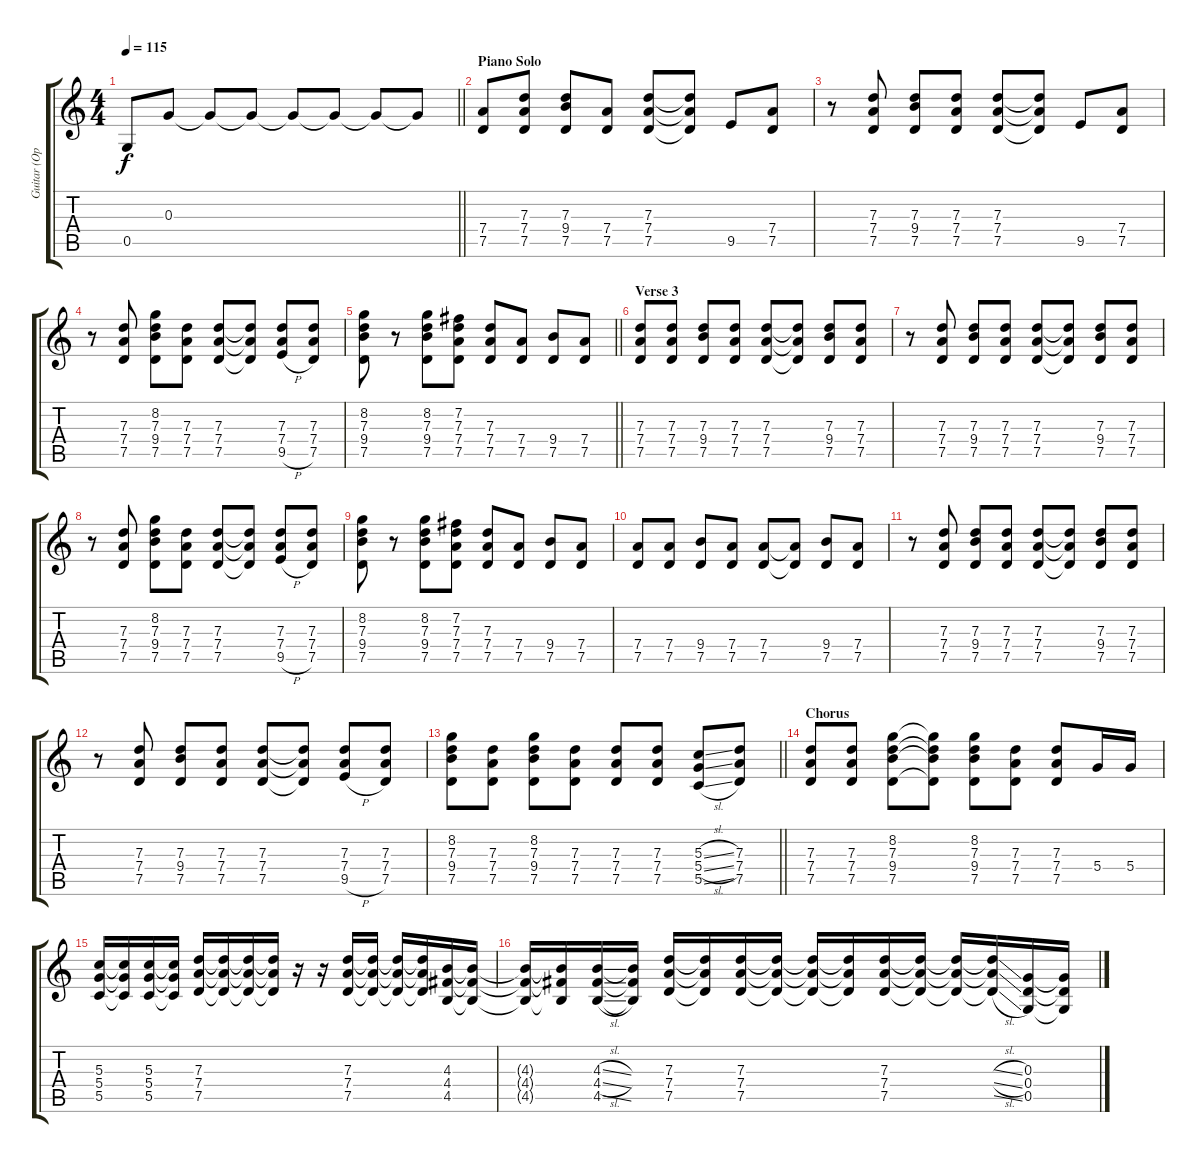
\track ("Guitar (Open G)" "Guitar (Op") {instrument distortionguitar}
\staff {score tabs}
\tuning (D4 B3 G3 D3 G2 D2) {hide}
\ts (4 4)
\tempo 115
\clef g2
\barLineRight lightlight
\ks c
0.5.8{dy f} 0.3.8 0.3{t}.8 0.3{t}.8 0.3{t}.8 0.3{t}.8 0.3{t}.8 0.3{t}.8 |
\section ("" "Piano Solo")
(7.4 7.5).8 (7.3 7.4 7.5).8 (7.3 9.4 7.5).8 (7.4 7.5).8 (7.3 7.4 7.5).8 (7.3{t} 7.4{t} 7.5{t}).8 9.5.8 (7.4 7.5).8 |
r.8 (7.3 7.4 7.5).8 (7.3 9.4 7.5).8 (7.3 7.4 7.5).8 (7.3 7.4 7.5).8 (7.3{t} 7.4{t} 7.5{t}).8 9.5.8 (7.4 7.5).8 |
r.8 (7.3 7.4 7.5).8 (8.2 7.3 9.4 7.5).8 (7.3 7.4 7.5).8 (7.3 7.4 7.5).8 (7.3{t} 7.4{t} 7.5{t}).8 (7.3 7.4 9.5{h}).8 (7.3 7.4 7.5).8 |
\barLineRight lightlight
(8.2 7.3 9.4 7.5).8 r.8 (8.2 7.3 9.4 7.5).8 (7.2 7.3 7.4 7.5).8 (7.3 7.4 7.5).8 (7.4 7.5).8 (9.4 7.5).8 (7.4 7.5).8 |
\section ("" "Verse 3")
(7.3 7.4 7.5).8 (7.3 7.4 7.5).8 (7.3 9.4 7.5).8 (7.3 7.4 7.5).8 (7.3 7.4 7.5).8 (7.3{t} 7.4{t} 7.5{t}).8 (7.3 9.4 7.5).8 (7.3 7.4 7.5).8 |
r.8 (7.3 7.4 7.5).8 (7.3 9.4 7.5).8 (7.3 7.4 7.5).8 (7.3 7.4 7.5).8 (7.3{t} 7.4{t} 7.5{t}).8 (7.3 9.4 7.5).8 (7.3 7.4 7.5).8 |
r.8 (7.3 7.4 7.5).8 (8.2 7.3 9.4 7.5).8 (7.3 7.4 7.5).8 (7.3 7.4 7.5).8 (7.3{t} 7.4{t} 7.5{t}).8 (7.3 7.4 9.5{h}).8 (7.3 7.4 7.5).8 |
(8.2 7.3 9.4 7.5).8 r.8 (8.2 7.3 9.4 7.5).8 (7.2 7.3 7.4 7.5).8 (7.3 7.4 7.5).8 (7.4 7.5).8 (9.4 7.5).8 (7.4 7.5).8 |
(7.4 7.5).8 (7.4 7.5).8 (9.4 7.5).8 (7.4 7.5).8 (7.4 7.5).8 (7.4{t} 7.5{t}).8 (9.4 7.5).8 (7.4 7.5).8 |
r.8 (7.3 7.4 7.5).8 (7.3 9.4 7.5).8 (7.3 7.4 7.5).8 (7.3 7.4 7.5).8 (7.3{t} 7.4{t} 7.5{t}).8 (7.3 9.4 7.5).8 (7.3 7.4 7.5).8 |
r.8 (7.3 7.4 7.5).8 (7.3 9.4 7.5).8 (7.3 7.4 7.5).8 (7.3 7.4 7.5).8 (7.3{t} 7.4{t} 7.5{t}).8 (7.3 7.4 9.5{h}).8 (7.3 7.4 7.5).8 |
\barLineRight lightlight
(8.2 7.3 9.4 7.5).8 (7.3 7.4 7.5).8 (8.2 7.3 9.4 7.5).8 (7.3 7.4 7.5).8 (7.3 7.4 7.5).8 (7.3 7.4 7.5).8 (5.3{sl} 5.4{sl} 5.5{sl}).8 (7.3 7.4 7.5).8 |
\section ("" "Chorus")
(7.3 7.4 7.5).8 (7.3 7.4 7.5).8 (8.2 7.3 9.4 7.5).8 (8.2{t} 7.3{t} 9.4{t} 7.5{t}).8 (8.2 7.3 9.4 7.5).8 (7.3 7.4 7.5).8 (7.3 7.4 7.5).8 5.4.16 5.4.16 |
(5.3 5.4 5.5).16 (5.3{t} 5.4{t} 5.5{t}).16 (5.3 5.4 5.5).16 (5.3{t} 5.4{t} 5.5{t}).16 (7.3 7.4 7.5).16 (7.3{t} 7.4{t} 7.5{t}).16 (7.3{t} 7.4{t} 7.5{t}).16 (7.3{t} 7.4{t} 7.5{t}).16 r.16 r.16 (7.3 7.4 7.5).16 (7.3{t} 7.4{t} 7.5{t}).16 (7.3{t} 7.4{t} 7.5{t}).16 (7.3{t} 7.4{t} 7.5{t}).16 (4.3 4.4 4.5).16 (4.3{t} 4.4{t} 4.5{t}).16 |
(4.3{t} 4.4{t} 4.5{t}).16 (4.3{t} 4.4{t} 4.5{t}).16 (4.3{sl} 4.4{sl} 4.5{sl}).16 (4.3{t} 4.4{t} 4.5{t}).16 (7.3 7.4 7.5).16 (7.3{t} 7.4{t} 7.5{t}).16 (7.3 7.4 7.5).16 (7.3{t} 7.4{t} 7.5{t}).16 (7.3{t} 7.4{t} 7.5{t}).16 (7.3{t} 7.4{t} 7.5{t}).16 (7.3 7.4 7.5).16 (7.3{t} 7.4{t} 7.5{t}).16 (7.3{t} 7.4{t} 7.5{t}).16 (7.3{sl t} 7.4{sl t} 7.5{sl t}).16 (0.3 0.4 0.5).16 (0.3{t} 0.4{t} 0.5{t}).16
